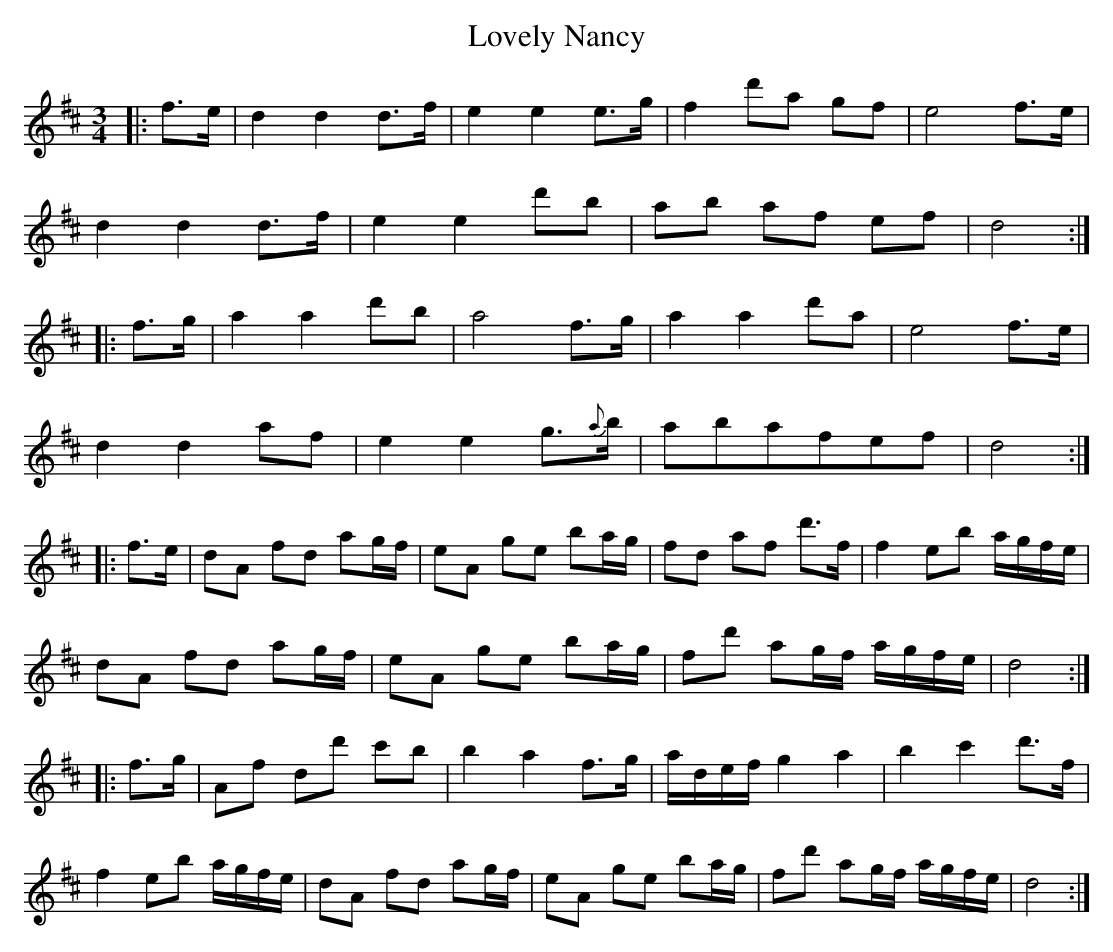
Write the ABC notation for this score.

X:1
T: Lovely Nancy
M: 3/4
L: 1/8
K: Dmaj
|:f>e|d2 d2 d>f|e2 e2 e>g|f2 d'a gf|e4 f>e|
d2 d2 d>f|e2 e2 d'b|ab af ef|d4:|
|:f>g|a2 a2 d'b|a4 f>g|a2 a2 d'a|e4 f>e|
d2 d2 af|e2e2 g>{a}b|abafef|d4:|
|:f>e|dA fd ag/f/|eA ge ba/g/|fd af d'>f|f2 eb a/g/f/e/|
dA fd ag/f/|eA ge ba/g/|fd' ag/f/ a/g/f/e/|d4:|
|:f>g|Af dd' c'b|b2 a2 f>g|a/d/e/f/ g2 a2|b2 c'2 d'>f|
f2 eb a/g/f/e/|dA fd ag/f/|eA ge ba/g/|fd' ag/f/ a/g/f/e/|d4:|
